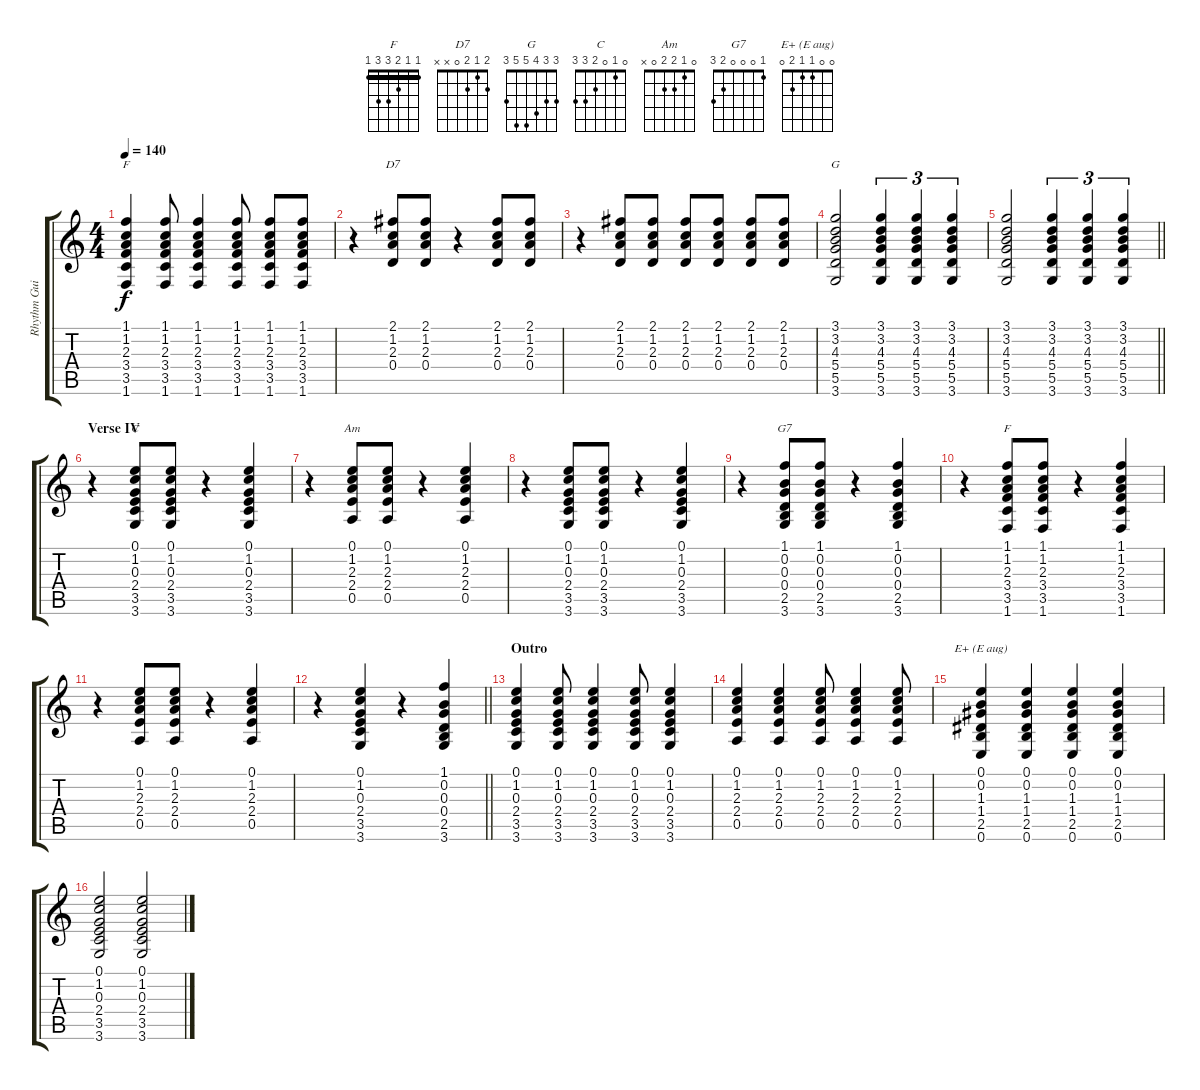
\track ("Rhythm Guitar" "Rhythm Gui") {instrument electricguitarclean}
\staff {score tabs}
\tuning (E4 B3 G3 D3 A2 E2) {hide}
\chord ("F" 1 1 2 3 3 1) {barre 0}
\chord ("D7" 2 1 2 0 x x)
\chord ("G" 3 3 4 5 5 3) {barre 0}
\chord ("C" 0 1 0 2 3 3)
\chord ("Am" 0 1 2 2 0 x)
\chord ("G7" 1 0 0 0 2 3)
\chord ("F" 1 1 2 3 3 1) {barre 1}
\chord ("E+ (E aug)" 0 0 1 1 2 0)
\ts (4 4)
\tempo 140
\clef g2
\ks c
(1.1 1.2 2.3 3.4 3.5 1.6).4{ch "F" dy f} (1.1 1.2 2.3 3.4 3.5 1.6).8 (1.1 1.2 2.3 3.4 3.5 1.6).4 (1.1 1.2 2.3 3.4 3.5 1.6).8 (1.1 1.2 2.3 3.4 3.5 1.6).8 (1.1 1.2 2.3 3.4 3.5 1.6).8 |
r.4 (2.1 1.2 2.3 0.4).8{ch "D7"} (2.1 1.2 2.3 0.4).8 r.4 (2.1 1.2 2.3 0.4).8 (2.1 1.2 2.3 0.4).8 |
r.4 (2.1 1.2 2.3 0.4).8 (2.1 1.2 2.3 0.4).8 (2.1 1.2 2.3 0.4).8 (2.1 1.2 2.3 0.4).8 (2.1 1.2 2.3 0.4).8 (2.1 1.2 2.3 0.4).8 |
(3.1 3.2 4.3 5.4 5.5 3.6).2{ch "G"} (3.1 3.2 4.3 5.4 5.5 3.6).4{tu (3 2)} (3.1 3.2 4.3 5.4 5.5 3.6).4{tu (3 2)} (3.1 3.2 4.3 5.4 5.5 3.6).4{tu (3 2)} |
\barLineRight lightlight
(3.1 3.2 4.3 5.4 5.5 3.6).2 (3.1 3.2 4.3 5.4 5.5 3.6).4{tu (3 2)} (3.1 3.2 4.3 5.4 5.5 3.6).4{tu (3 2)} (3.1 3.2 4.3 5.4 5.5 3.6).4{tu (3 2)} |
\section ("" "Verse IV")
r.4 (0.1 1.2 0.3 2.4 3.5 3.6).8{ch "C"} (0.1 1.2 0.3 2.4 3.5 3.6).8 r.4 (0.1 1.2 0.3 2.4 3.5 3.6).4 |
r.4 (0.1 1.2 2.3 2.4 0.5).8{ch "Am"} (0.1 1.2 2.3 2.4 0.5).8 r.4 (0.1 1.2 2.3 2.4 0.5).4 |
r.4 (0.1 1.2 0.3 2.4 3.5 3.6).8 (0.1 1.2 0.3 2.4 3.5 3.6).8 r.4 (0.1 1.2 0.3 2.4 3.5 3.6).4 |
r.4 (1.1 0.2 0.3 0.4 2.5 3.6).8{ch "G7"} (1.1 0.2 0.3 0.4 2.5 3.6).8 r.4 (1.1 0.2 0.3 0.4 2.5 3.6).4 |
r.4 (1.1 1.2 2.3 3.4 3.5 1.6).8{ch "F"} (1.1 1.2 2.3 3.4 3.5 1.6).8 r.4 (1.1 1.2 2.3 3.4 3.5 1.6).4 |
r.4 (0.1 1.2 2.3 2.4 0.5).8 (0.1 1.2 2.3 2.4 0.5).8 r.4 (0.1 1.2 2.3 2.4 0.5).4 |
\barLineRight lightlight
r.4 (0.1 1.2 0.3 2.4 3.5 3.6).4 r.4 (1.1 0.2 0.3 0.4 2.5 3.6).4 |
\section ("" "Outro")
(0.1 1.2 0.3 2.4 3.5 3.6).4 (0.1 1.2 0.3 2.4 3.5 3.6).8 (0.1 1.2 0.3 2.4 3.5 3.6).4 (0.1 1.2 0.3 2.4 3.5 3.6).8 (0.1 1.2 0.3 2.4 3.5 3.6).4 |
(0.1 1.2 2.3 2.4 0.5).4 (0.1 1.2 2.3 2.4 0.5).4 (0.1 1.2 2.3 2.4 0.5).8 (0.1 1.2 2.3 2.4 0.5).4 (0.1 1.2 2.3 2.4 0.5).8 |
(0.1 0.2 1.3 1.4 2.5 0.6).4{ch "E+ (E aug)"} (0.1 0.2 1.3 1.4 2.5 0.6).4 (0.1 0.2 1.3 1.4 2.5 0.6).4 (0.1 0.2 1.3 1.4 2.5 0.6).4 |
(0.1 1.2 0.3 2.4 3.5 3.6).2 (0.1 1.2 0.3 2.4 3.5 3.6).2
